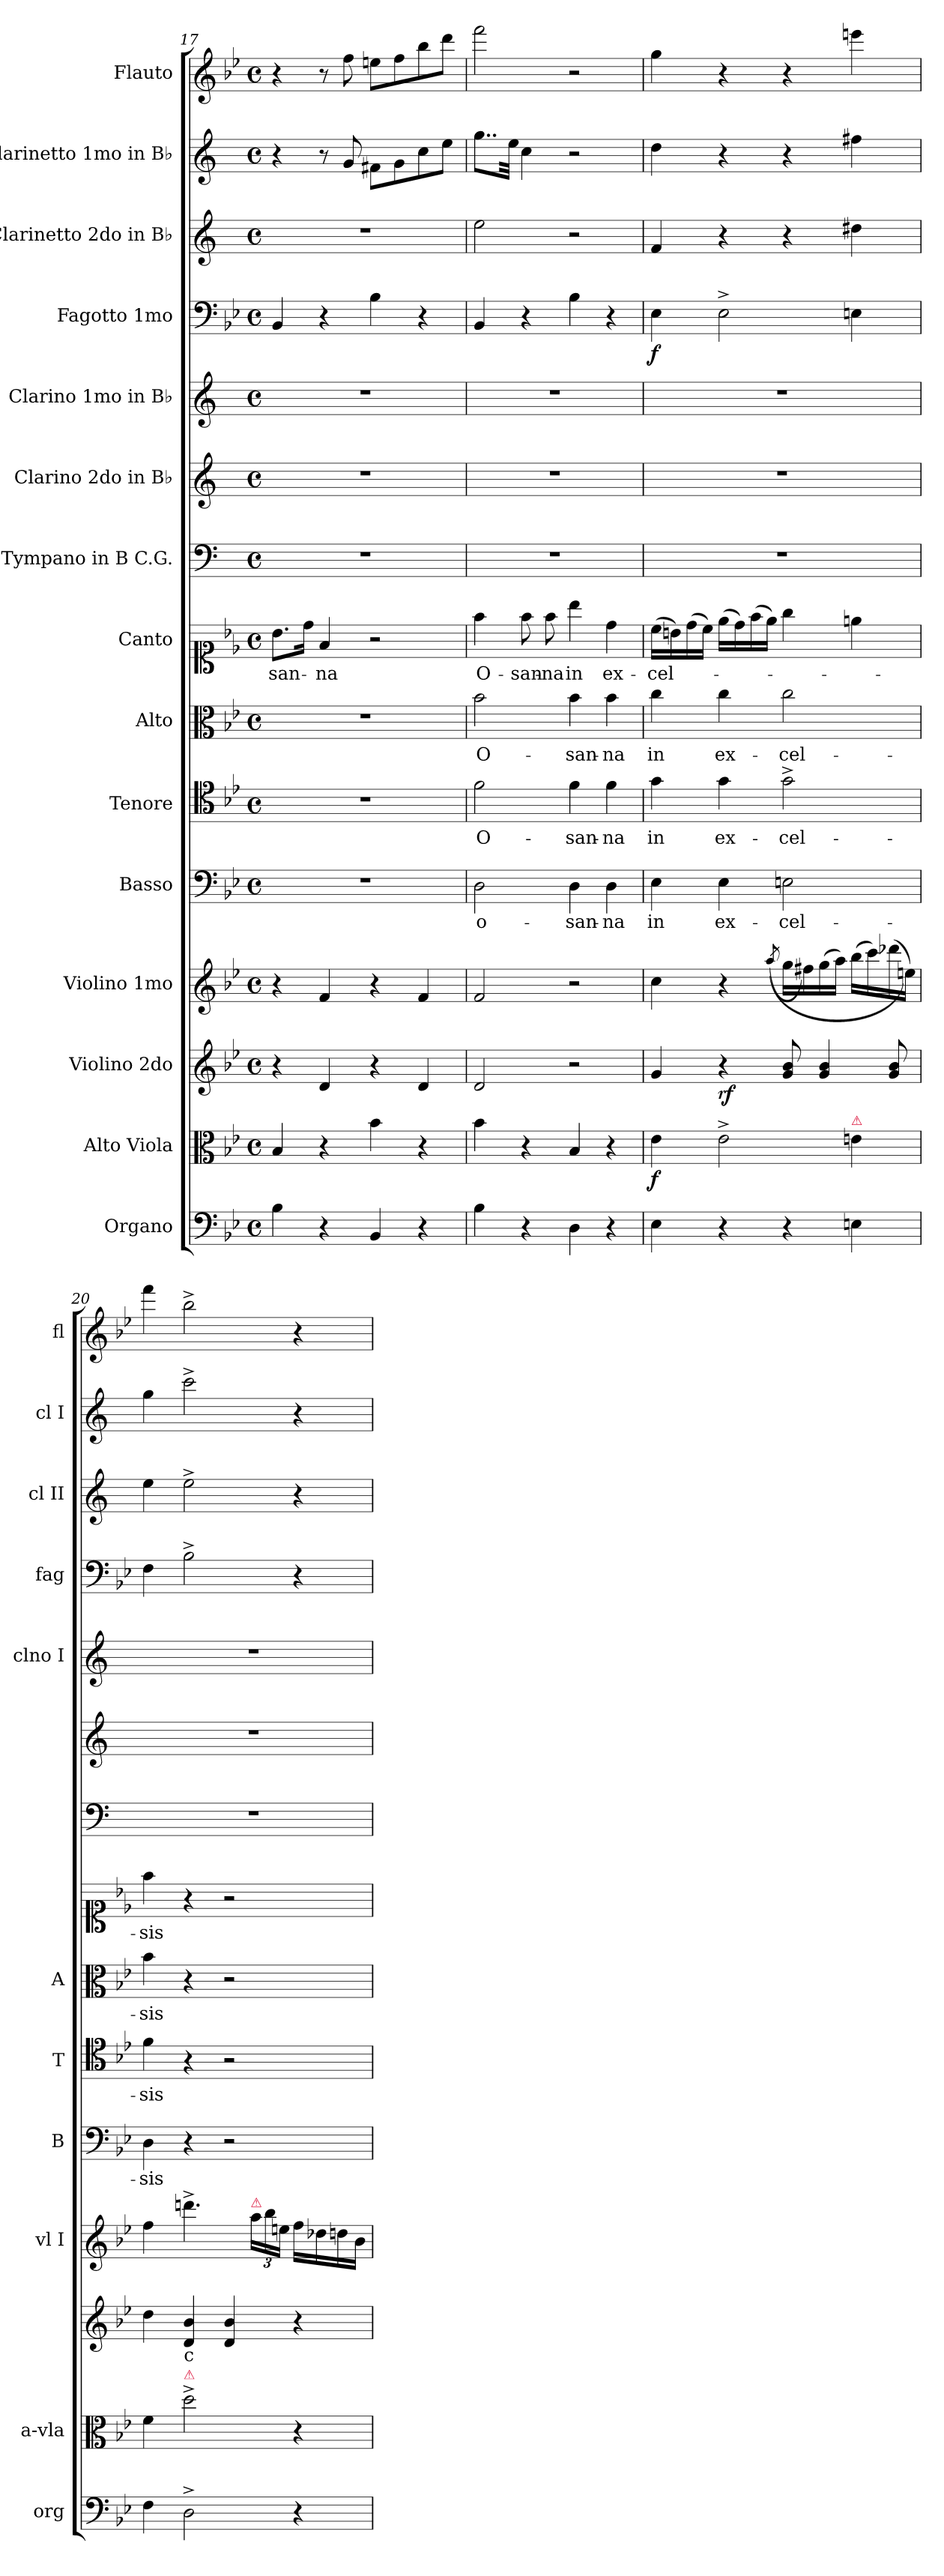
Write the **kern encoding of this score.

**kern	**kern	**dynam	**kern	**dynam	**kern	**kern	**text	**kern	**text	**kern	**text	**kern	**text	**kern	**kern	**kern	**kern	**dynam	**kern	**kern	**kern
*part15	*part14	*part14	*part13	*part13	*part12	*part11	*part11	*part10	*part10	*part9	*part9	*part8	*part8	*part7	*part6	*part5	*part4	*part4	*part3	*part2	*part1
*staff15	*staff14	*staff14	*staff13	*staff13	*staff12	*staff11	*staff11	*staff10	*staff10	*staff9	*staff9	*staff8	*staff8	*staff7	*staff6	*staff5	*staff4	*staff4	*staff3	*staff2	*staff1
*I"Organo	*I"Alto Viola	*	*I"Violino 2do	*	*I"Violino 1mo	*I"Basso	*	*I"Tenore	*	*I"Alto	*	*I"Canto	*	*I"Tympano in B C.G.	*I"Clarino 2do in B♭	*I"Clarino 1mo in B♭	*I"Fagotto 1mo	*	*I"Clarinetto 2do in B♭	*I"Clarinetto 1mo in B♭	*I"Flauto
*I'org	*I'a-vla	*	*	*	*I'vl I	*I'B	*	*I'T	*	*I'A	*	*	*	*	*	*I'clno I	*I'fag	*	*I'cl II	*I'cl I	*I'fl
*clefF4	*clefC3	*	*clefG2	*	*clefG2	*clefF4	*	*clefC4	*	*clefC3	*	*clefC1	*	*clefF4	*clefG2	*clefG2	*clefF4	*	*clefG2	*clefG2	*clefG2
*	*	*	*	*	*	*	*	*	*	*	*	*	*	*ITrd1c2	*ITrd1c2	*ITrd1c2	*	*	*ITrd1c2	*ITrd1c2	*
*k[b-e-]	*k[b-e-]	*	*k[b-e-]	*	*k[b-e-]	*k[b-e-]	*	*k[b-e-]	*	*k[b-e-]	*	*k[b-e-]	*	*k[b-e-]	*k[b-e-]	*k[b-e-]	*k[b-e-]	*	*k[b-e-]	*k[b-e-]	*k[b-e-]
*B-:	*B-:	*	*B-:	*	*B-:	*B-:	*	*B-:	*	*B-:	*	*B-:	*	*B-:	*B-:	*B-:	*B-:	*	*B-:	*B-:	*B-:
*M4/4	*M4/4	*	*M4/4	*	*M4/4	*M4/4	*	*M4/4	*	*M4/4	*	*M4/4	*	*M4/4	*M4/4	*M4/4	*M4/4	*	*M4/4	*M4/4	*M4/4
*met(c)	*met(c)	*	*met(c)	*	*met(c)	*met(c)	*	*met(c)	*	*met(c)	*	*met(c)	*	*met(c)	*met(c)	*met(c)	*met(c)	*	*met(c)	*met(c)	*met(c)
=17	=17	=17	=17	=17	=17	=17	=17	=17	=17	=17	=17	=17	=17	=17	=17	=17	=17	=17	=17	=17	=17
4B-\	4B-/	.	4r	.	4r	1r	.	1r	.	1r	.	8.b-\L	-san-	1r	1r	1r	4BB-/	.	1r	4r	4r
.	.	.	.	.	.	.	.	.	.	.	.	16dd\Jk	.	.	.	.	.	.	.	.	.
4r	4r	.	4d/	.	4f/	.	.	.	.	.	.	4f/	-na	.	.	.	4r	.	.	8r	8r
.	.	.	.	.	.	.	.	.	.	.	.	.	.	.	.	.	.	.	.	8f/	8ff\
4BB-/	4b-\	.	4r	.	4r	.	.	.	.	.	.	2r	.	.	.	.	4B-\	.	.	8en\L	8een\L
.	.	.	.	.	.	.	.	.	.	.	.	.	.	.	.	.	.	.	.	8f\	8ff\
4r	4r	.	4d/	.	4f/	.	.	.	.	.	.	.	.	.	.	.	4r	.	.	8b-\	8bb-\
.	.	.	.	.	.	.	.	.	.	.	.	.	.	.	.	.	.	.	.	8dd\J	8ddd\J
=18	=18	=18	=18	=18	=18	=18	=18	=18	=18	=18	=18	=18	=18	=18	=18	=18	=18	=18	=18	=18	=18
4B-\	4b-\	.	2d/	.	2f/	2D\	o-	2f\	O-	2b-\	O-	4ff\	O-	1r	1r	1r	4BB-/	.	2dd\	8..ff\L	2fff\
.	.	.	.	.	.	.	.	.	.	.	.	.	.	.	.	.	.	.	.	32dd\Jkk	.
4r	4r	.	.	.	.	.	.	.	.	.	.	8ff\	-san-	.	.	.	4r	.	.	4b-\	.
.	.	.	.	.	.	.	.	.	.	.	.	8ff\	-na	.	.	.	.	.	.	.	.
4D\	4B-/	.	2r	.	2r	4D\	-san-	4f\	-san-	4b-\	-san-	4bb-\	in	.	.	.	4B-\	.	2r	2r	2r
4r	4r	.	.	.	.	4D\	-na	4f\	-na	4b-\	-na	4dd\	ex-	.	.	.	4r	.	.	.	.
=19	=19	=19	=19	=19	=19	=19	=19	=19	=19	=19	=19	=19	=19	=19	=19	=19	=19	=19	=19	=19	=19
4E-\	4e-\	f	4g/	.	4cc\	4E-\	in	4g\	in	4cc\	in	(16cc\LL	-cel-	1r	1r	1r	4E-\	f	4e-/	4cc\	4gg\
.	.	.	.	.	.	.	.	.	.	.	.	16bn\)	.	.	.	.	.	.	.	.	.
.	.	.	.	.	.	.	.	.	.	.	.	(16dd\	.	.	.	.	.	.	.	.	.
.	.	.	.	.	.	.	.	.	.	.	.	16cc\JJ)	.	.	.	.	.	.	.	.	.
4r	2e-^\	.	4r	rf	4r	4E-\	ex-	4g\	ex-	4cc\	ex-	(16ee-\LL	.	.	.	.	2E-^\	.	4r	4r	4r
.	.	.	.	.	.	.	.	.	.	.	.	16dd\)	.	.	.	.	.	.	.	.	.
.	.	.	.	.	.	.	.	.	.	.	.	(16ff\	.	.	.	.	.	.	.	.	.
.	.	.	.	.	.	.	.	.	.	.	.	16ee-\JJ)	.	.	.	.	.	.	.	.	.
.	.	.	.	.	((8qaa/	.	.	.	.	.	.	.	.	.	.	.	.	.	.	.	.
4r	.	.	8g/ 8b-/	.	16gg\LL	2En\	-cel-	2g^\	-cel-	2cc\	-cel-	4gg\	.	.	.	.	.	.	4r	4r	4r
.	.	.	.	.	16ff#X\)	.	.	.	.	.	.	.	.	.	.	.	.	.	.	.	.
.	.	.	4g/ 4b-/	.	(16gg\	.	.	.	.	.	.	.	.	.	.	.	.	.	.	.	.
.	.	.	.	.	16aa\JJ)	.	.	.	.	.	.	.	.	.	.	.	.	.	.	.	.
!	!LO:TX:a:color=crimson:t=⚠	!	!	!	!	!	!	!	!	!	!	!	!	!	!	!	!	!	!	!	!
4En\	4en\	.	.	.	(16bb-\LL	.	.	.	.	.	.	4een\	.	.	.	.	4En\	.	4cc#X\	4een\	4eeen\
.	.	.	.	.	16ccc\)	.	.	.	.	.	.	.	.	.	.	.	.	.	.	.	.
.	.	.	8g/ 8b-/	.	(16ddd-X\	.	.	.	.	.	.	.	.	.	.	.	.	.	.	.	.
.	.	.	.	.	16een\JJ))	.	.	.	.	.	.	.	.	.	.	.	.	.	.	.	.
=20	=20	=20	=20	=20	=20	=20	=20	=20	=20	=20	=20	=20	=20	=20	=20	=20	=20	=20	=20	=20	=20
4F\	4f\	.	4dd\	.	4ff\	4D\	-sis	4f\	-sis	4b-\	-sis	4ff\	-sis	1r	1r	1r	4F\	.	4dd\	4ff\	4fff\
!	!LO:TX:a:color=crimson:t=⚠	!	!	!	!	!	!	!	!	!	!	!	!	!	!	!	!	!	!	!	!
!	!LO:TX:a:t=c	!	!	!	!	!	!	!	!	!	!	!	!	!	!	!	!	!	!	!	!
2D^\	2dd^\	.	4d/ 4b-/	.	4.dddn^\	4r	.	4r	.	4r	.	4r	.	.	.	.	2B-^\	.	2dd^\	2bb-^\	2bb-^\
.	.	.	4d/ 4b-/	.	.	2r	.	2r	.	2r	.	2r	.	.	.	.	.	.	.	.	.
!	!	!	!	!	!LO:TX:a:color=crimson:t=⚠	!	!	!	!	!	!	!	!	!	!	!	!	!	!	!	!
.	.	.	.	.	24aa\LL	.	.	.	.	.	.	.	.	.	.	.	.	.	.	.	.
.	.	.	.	.	24bb-\	.	.	.	.	.	.	.	.	.	.	.	.	.	.	.	.
.	.	.	.	.	24een\JJ	.	.	.	.	.	.	.	.	.	.	.	.	.	.	.	.
4r	4r	.	4r	.	16ff\LL	.	.	.	.	.	.	.	.	.	.	.	4r	.	4r	4r	4r
.	.	.	.	.	16dd-X\	.	.	.	.	.	.	.	.	.	.	.	.	.	.	.	.
.	.	.	.	.	16ddn\	.	.	.	.	.	.	.	.	.	.	.	.	.	.	.	.
.	.	.	.	.	16b-\JJ	.	.	.	.	.	.	.	.	.	.	.	.	.	.	.	.
=	=	=	=	=	=	=	=	=	=	=	=	=	=	=	=	=	=	=	=	=	=
*-	*-	*-	*-	*-	*-	*-	*-	*-	*-	*-	*-	*-	*-	*-	*-	*-	*-	*-	*-	*-	*-
